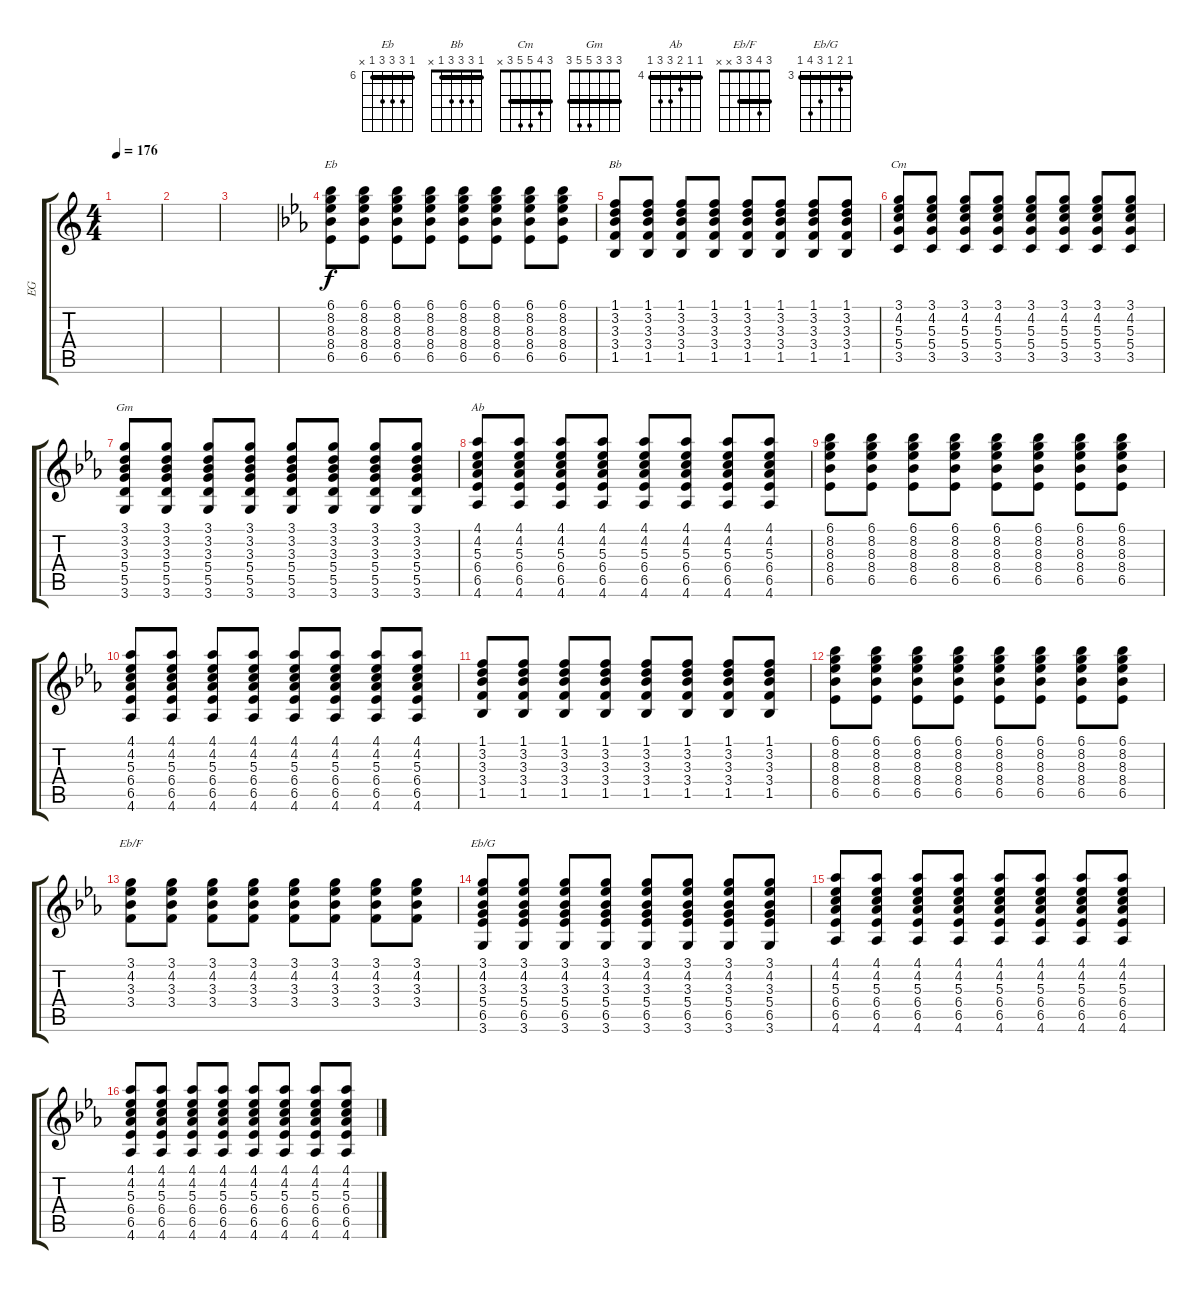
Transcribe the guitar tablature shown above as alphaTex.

\track ("EG" "EG") {instrument distortionguitar}
\staff {score tabs}
\tuning (E4 B3 G3 D3 A2 E2) {hide}
\chord ("Eb" 6 8 8 8 6 x) {firstfret 6 barre 6}
\chord ("Bb" 1 3 3 3 1 x) {barre 1}
\chord ("Cm" 3 4 5 5 3 x) {barre 3}
\chord ("Gm" 3 3 3 5 5 3) {barre 3}
\chord ("Ab" 4 4 5 6 6 4) {firstfret 4 barre 4}
\chord ("Eb/F" 3 4 3 3 x x) {barre 3}
\chord ("Eb/G" 3 4 3 5 6 3) {firstfret 3 barre 3}
\ts (4 4)
\tempo 176
\clef g2
\ks c
|
|
|
\ks eb
(6.1 8.2 8.3 8.4 6.5).8{ch "Eb"} (6.1 8.2 8.3 8.4 6.5).8 (6.1 8.2 8.3 8.4 6.5).8 (6.1 8.2 8.3 8.4 6.5).8 (6.1 8.2 8.3 8.4 6.5).8 (6.1 8.2 8.3 8.4 6.5).8 (6.1 8.2 8.3 8.4 6.5).8 (6.1 8.2 8.3 8.4 6.5).8 |
(1.1 3.2 3.3 3.4 1.5).8{ch "Bb"} (1.1 3.2 3.3 3.4 1.5).8 (1.1 3.2 3.3 3.4 1.5).8 (1.1 3.2 3.3 3.4 1.5).8 (1.1 3.2 3.3 3.4 1.5).8 (1.1 3.2 3.3 3.4 1.5).8 (1.1 3.2 3.3 3.4 1.5).8 (1.1 3.2 3.3 3.4 1.5).8 |
(3.1 4.2 5.3 5.4 3.5).8{ch "Cm"} (3.1 4.2 5.3 5.4 3.5).8 (3.1 4.2 5.3 5.4 3.5).8 (3.1 4.2 5.3 5.4 3.5).8 (3.1 4.2 5.3 5.4 3.5).8 (3.1 4.2 5.3 5.4 3.5).8 (3.1 4.2 5.3 5.4 3.5).8 (3.1 4.2 5.3 5.4 3.5).8 |
(3.1 3.2 3.3 5.4 5.5 3.6).8{ch "Gm"} (3.1 3.2 3.3 5.4 5.5 3.6).8 (3.1 3.2 3.3 5.4 5.5 3.6).8 (3.1 3.2 3.3 5.4 5.5 3.6).8 (3.1 3.2 3.3 5.4 5.5 3.6).8 (3.1 3.2 3.3 5.4 5.5 3.6).8 (3.1 3.2 3.3 5.4 5.5 3.6).8 (3.1 3.2 3.3 5.4 5.5 3.6).8 |
(4.1 4.2 5.3 6.4 6.5 4.6).8{ch "Ab"} (4.1 4.2 5.3 6.4 6.5 4.6).8 (4.1 4.2 5.3 6.4 6.5 4.6).8 (4.1 4.2 5.3 6.4 6.5 4.6).8 (4.1 4.2 5.3 6.4 6.5 4.6).8 (4.1 4.2 5.3 6.4 6.5 4.6).8 (4.1 4.2 5.3 6.4 6.5 4.6).8 (4.1 4.2 5.3 6.4 6.5 4.6).8 |
(6.1 8.2 8.3 8.4 6.5).8 (6.1 8.2 8.3 8.4 6.5).8 (6.1 8.2 8.3 8.4 6.5).8 (6.1 8.2 8.3 8.4 6.5).8 (6.1 8.2 8.3 8.4 6.5).8 (6.1 8.2 8.3 8.4 6.5).8 (6.1 8.2 8.3 8.4 6.5).8 (6.1 8.2 8.3 8.4 6.5).8 |
(4.1 4.2 5.3 6.4 6.5 4.6).8 (4.1 4.2 5.3 6.4 6.5 4.6).8 (4.1 4.2 5.3 6.4 6.5 4.6).8 (4.1 4.2 5.3 6.4 6.5 4.6).8 (4.1 4.2 5.3 6.4 6.5 4.6).8 (4.1 4.2 5.3 6.4 6.5 4.6).8 (4.1 4.2 5.3 6.4 6.5 4.6).8 (4.1 4.2 5.3 6.4 6.5 4.6).8 |
(1.1 3.2 3.3 3.4 1.5).8 (1.1 3.2 3.3 3.4 1.5).8 (1.1 3.2 3.3 3.4 1.5).8 (1.1 3.2 3.3 3.4 1.5).8 (1.1 3.2 3.3 3.4 1.5).8 (1.1 3.2 3.3 3.4 1.5).8 (1.1 3.2 3.3 3.4 1.5).8 (1.1 3.2 3.3 3.4 1.5).8 |
(6.1 8.2 8.3 8.4 6.5).8 (6.1 8.2 8.3 8.4 6.5).8 (6.1 8.2 8.3 8.4 6.5).8 (6.1 8.2 8.3 8.4 6.5).8 (6.1 8.2 8.3 8.4 6.5).8 (6.1 8.2 8.3 8.4 6.5).8 (6.1 8.2 8.3 8.4 6.5).8 (6.1 8.2 8.3 8.4 6.5).8 |
(3.1 4.2 3.3 3.4).8{ch "Eb/F"} (3.1 4.2 3.3 3.4).8 (3.1 4.2 3.3 3.4).8 (3.1 4.2 3.3 3.4).8 (3.1 4.2 3.3 3.4).8 (3.1 4.2 3.3 3.4).8 (3.1 4.2 3.3 3.4).8 (3.1 4.2 3.3 3.4).8 |
(3.1 4.2 3.3 5.4 6.5 3.6).8{ch "Eb/G"} (3.1 4.2 3.3 5.4 6.5 3.6).8 (3.1 4.2 3.3 5.4 6.5 3.6).8 (3.1 4.2 3.3 5.4 6.5 3.6).8 (3.1 4.2 3.3 5.4 6.5 3.6).8 (3.1 4.2 3.3 5.4 6.5 3.6).8 (3.1 4.2 3.3 5.4 6.5 3.6).8 (3.1 4.2 3.3 5.4 6.5 3.6).8 |
(4.1 4.2 5.3 6.4 6.5 4.6).8 (4.1 4.2 5.3 6.4 6.5 4.6).8 (4.1 4.2 5.3 6.4 6.5 4.6).8 (4.1 4.2 5.3 6.4 6.5 4.6).8 (4.1 4.2 5.3 6.4 6.5 4.6).8 (4.1 4.2 5.3 6.4 6.5 4.6).8 (4.1 4.2 5.3 6.4 6.5 4.6).8 (4.1 4.2 5.3 6.4 6.5 4.6).8 |
(4.1 4.2 5.3 6.4 6.5 4.6).8 (4.1 4.2 5.3 6.4 6.5 4.6).8 (4.1 4.2 5.3 6.4 6.5 4.6).8 (4.1 4.2 5.3 6.4 6.5 4.6).8 (4.1 4.2 5.3 6.4 6.5 4.6).8 (4.1 4.2 5.3 6.4 6.5 4.6).8 (4.1 4.2 5.3 6.4 6.5 4.6).8 (4.1 4.2 5.3 6.4 6.5 4.6).8
